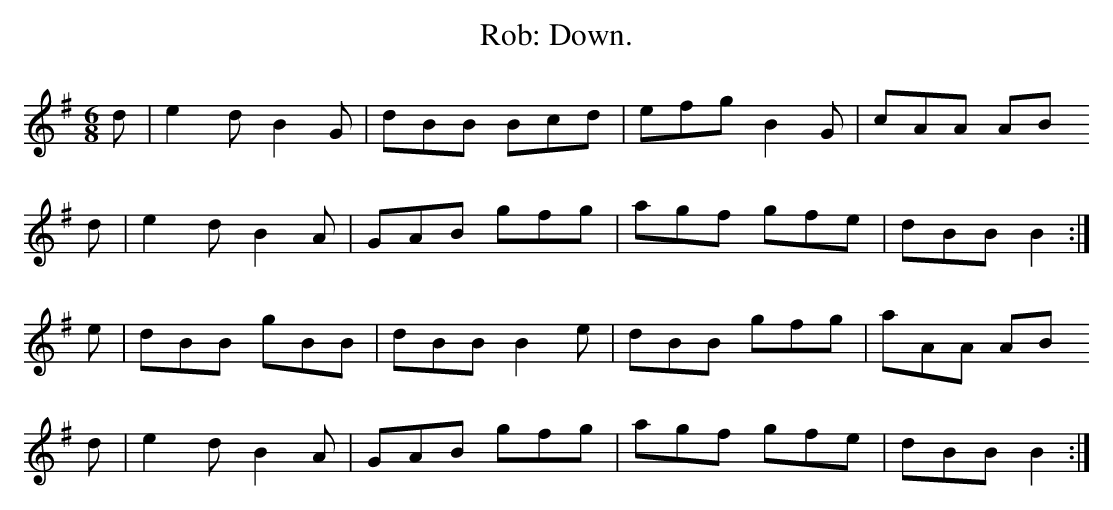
X:1
T:Rob: Down.
L:1/8
M:6/8
K:G
d|e2d B2G|dBB Bcd|efg B2G|cAA AB
d|e2d B2A|GAB gfg|agf gfe|dBB B2:|
e|dBB gBB|dBB B2e|dBB gfg|aAA AB
d|e2d B2A|GAB gfg|agf gfe|dBB B2:|
